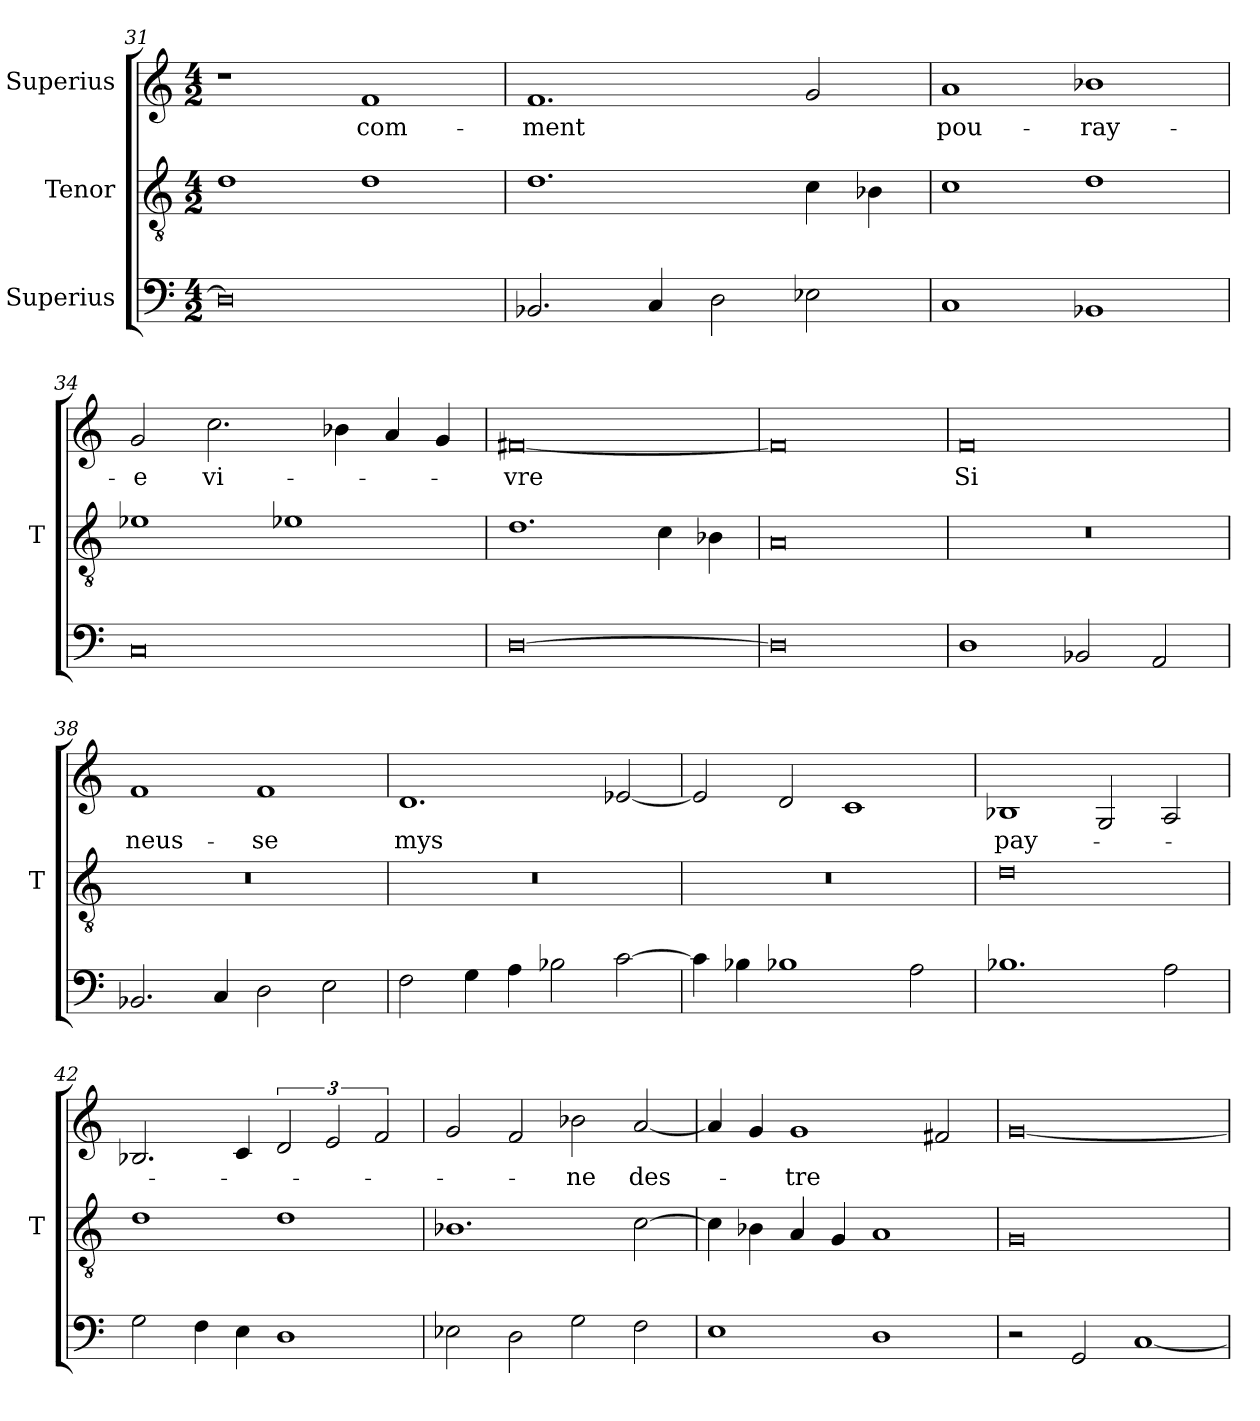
**kern	**kern	**kern	**text
*part3	*part2	*part1	*part1
*staff3	*staff2	*staff1	*staff1
*I"Superius	*I"Tenor	*I"Superius	*
*	*I'T	*	*
*clefF4	*clefGv2	*clefG2	*
*M4/2	*M4/2	*M4/2	*
=31	=31	=31	=31
0D]	1d	1r	.
.	1d	1f	com-
=32	=32	=32	=32
2.BB-X	1.d	1.f	-ment
4C	.	.	.
2D	.	.	.
2E-X	4c	2g	.
.	4B-X	.	.
=33	=33	=33	=33
1C	1c	1a	pou-
1BB-X	1d	1b-X	-ray-
=34	=34	=34	=34
0C	1e-X	2g	-e
.	.	2.cc	vi-
.	1e-X	.	.
.	.	4b-X	.
.	.	4a	.
.	.	4g	.
=35	=35	=35	=35
[0D	1.d	[0f#X	-vre
.	4c	.	.
.	4B-X	.	.
=36	=36	=36	=36
0D]	0A	0f#]	.
=37	=37	=37	=37
1D	0r	0f	-Si
2BB-X	.	.	.
2AA	.	.	.
=38	=38	=38	=38
2.BB-X	0r	1f	neus-
4C	.	.	.
2D	.	1f	-se
2E	.	.	.
=39	=39	=39	=39
2F	0r	1.d	-mys
4G	.	.	.
4A	.	.	.
2B-X	.	.	.
[2c	.	[2e-X	.
=40	=40	=40	=40
4c]	0r	2e-]	.
4B-X	.	.	.
1B-X	.	2d	.
.	.	1c	.
2A	.	.	.
=41	=41	=41	=41
1.B-X	0d	1B-X	pay-
.	.	2G	.
2A	.	2A	.
=42	=42	=42	=42
2G	1d	2.B-X	.
4F	.	.	.
4E	.	4c	.
1D	1d	3d	.
.	.	3e	.
.	.	3f	.
=43	=43	=43	=43
2E-X	1.B-X	2g	.
2D	.	2f	.
2G	.	2b-X	-ne
2F	[2c	[2a	des-
=44	=44	=44	=44
1E	4c]	4a]	.
.	4B-X	4g	.
.	4A	1g	-tre
.	4G	.	.
1D	1A	.	.
.	.	2f#X	.
=45	=45	=45	=45
2r	0G	[0g	.
2GG	.	.	.
[1C	.	.	.
=	=	=	=
*-	*-	*-	*-
